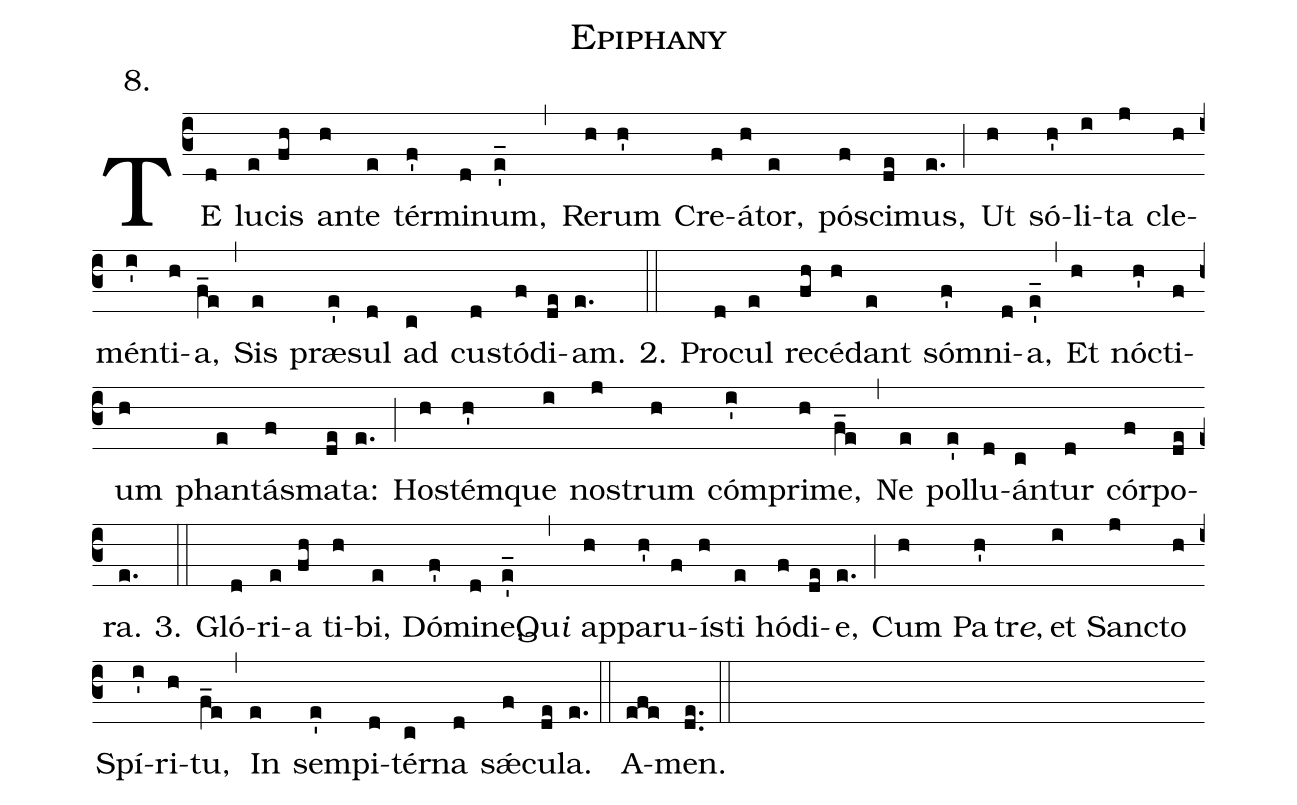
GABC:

name: Epiphany;
annotation: 8.;
%%
(c3)TE(d) lu(e)cis(fh) an(h)te(e) tér(f')mi(d)num,(e'_) (,)
Re(h)rum(h') Cre(f)á(h)tor,(e) pó(f)sci(de)mus,(e.) (;)
Ut(h) só(h')li(i)ta(j) cle(h)mén(i')ti(h)a,(f_e) (,)
Sis(e) præ(e')sul(d) ad(c) cus(d)tó(f)di(de)am.(e.) (::)

2. Pro(d)cul(e) re(fh)cé(h)dant(e) sóm(f')ni(d)a,(e'_) (,)
Et(h) nóc(h')ti(f)um(h) phan(e)tás(f)ma(de)ta:(e.) (;)
Hos(h)tém(h')que(i) nos(j)trum(h) cóm(i')pri(h)me,(f_e) (,)
Ne(e) pol(e')lu(d)án(c)tur(d) cór(f)po(de)ra.(e.) (::)

3. Gló(d)ri(e)a(fh) ti(h)bi,(e) Dó(f')mi(d)ne,(e'_) (,)
Qu<i>i</i>() ap(h)pa(h')ru(f)ís(h)ti(e) hó(f)di(de)e,(e.) (;)
Cum(h) Pa(h')tr<i>e</i>,() et(i) Sanc(j)to(h) Spí(i')ri(h)tu,(f_e) (,)
In(e) sem(e')pi(d)tér(c)na(d) sǽ(f)cu(de)la.(e.) (::)
A(efe)men.(de..) (::)
